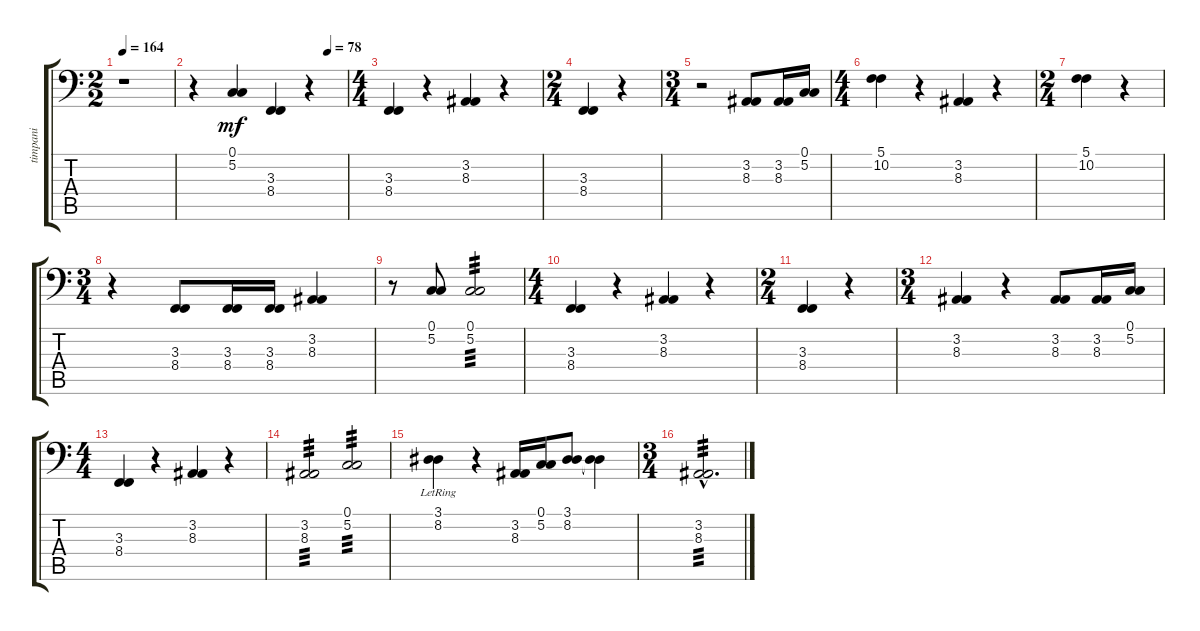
\track ("timpani" "timpani") {instrument timpani}
\staff {score tabs}
\tuning (C3 G2 D2 A1 E1 B0) {hide}
\ts (2 2)
\tempo 164
\clef f4
\ks c
r.1{dy mf} |
\tempo (78 0.875)
r.4 (0.1 5.2).4 (3.3 8.4).4 r.4 |
\ts (4 4)
(3.3 8.4).4 r.4 (3.2 8.3).4 r.4 |
\ts (2 4)
(3.3 8.4).4 r.4 |
\ts (3 4)
r.2 (3.2 8.3).8 (3.2 8.3).16 (0.1 5.2).16 |
\ts (4 4)
(5.1 10.2).4 r.4 (3.2 8.3).4 r.4 |
\ts (2 4)
(5.1 10.2).4 r.4 |
\ts (3 4)
r.4 (3.3 8.4).8 (3.3 8.4).16 (3.3 8.4).16 (3.2 8.3).4 |
r.8 (0.1 5.2).8 (0.1 5.2).2{tp 3} |
\ts (4 4)
(3.3 8.4).4 r.4 (3.2 8.3).4 r.4 |
\ts (2 4)
(3.3 8.4).4 r.4 |
\ts (3 4)
(3.2 8.3).4 r.4 (3.2 8.3).8 (3.2 8.3).16 (0.1 5.2).16 |
\ts (4 4)
(3.3 8.4).4 r.4 (3.2 8.3).4 r.4 |
(3.2 8.3).2{tp 3} (0.1 5.2).2{tp 3} |
(3.1{lr} 8.2{lr}).4 r.4 (3.2 8.3).16 (0.1 5.2).16 (3.1 8.2).8 (3.1{t} 8.2{t}).4 |
\ts (3 4)
(3.2{hac} 8.3{hac}).2{d tp 3}
